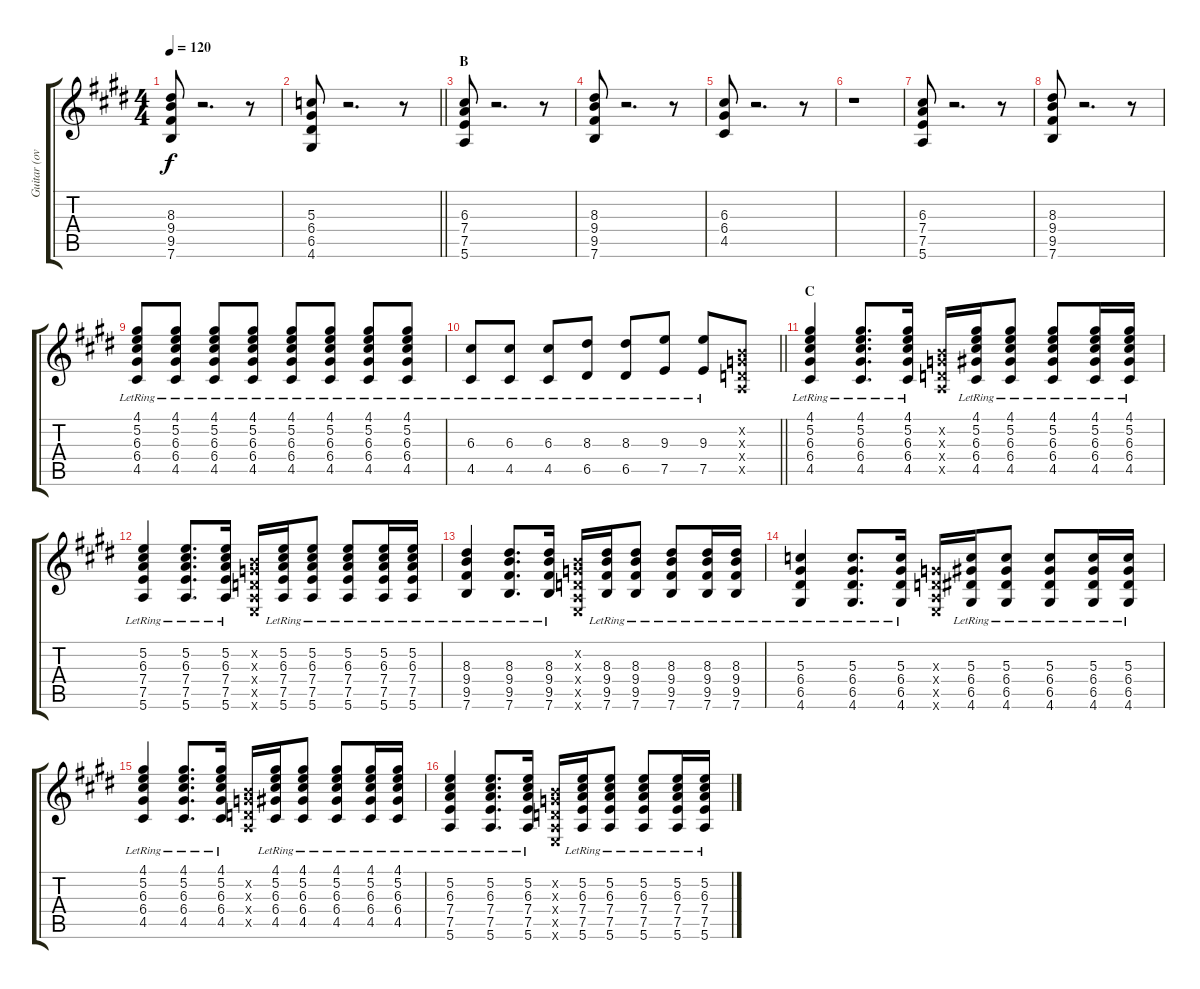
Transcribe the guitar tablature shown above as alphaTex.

\track ("Guitar (overdrive)" "Guitar (ov") {instrument overdrivenguitar}
\staff {score tabs}
\tuning (E4 B3 G3 D3 A2 E2) {hide}
\ts (4 4)
\tempo 120
\clef g2
\ks e
(8.3 9.4 9.5 7.6).8{dy f} r.2{d} r.8 |
\barLineRight lightlight
(5.3 6.4 6.5 4.6).8 r.2{d} r.8 |
\section ("" "B")
(6.3 7.4 7.5 5.6).8 r.2{d} r.8 |
(8.3 9.4 9.5 7.6).8 r.2{d} r.8 |
(6.3 6.4 4.5).8 r.2{d} r.8 |
r.1 |
(6.3 7.4 7.5 5.6).8 r.2{d} r.8 |
(8.3 9.4 9.5 7.6).8 r.2{d} r.8 |
(4.1{lr} 5.2{lr} 6.3{lr} 6.4{lr} 4.5{lr}).8 (4.1{lr} 5.2{lr} 6.3{lr} 6.4{lr} 4.5{lr}).8 (4.1{lr} 5.2{lr} 6.3{lr} 6.4{lr} 4.5{lr}).8 (4.1{lr} 5.2{lr} 6.3{lr} 6.4{lr} 4.5{lr}).8 (4.1{lr} 5.2{lr} 6.3{lr} 6.4{lr} 4.5{lr}).8 (4.1{lr} 5.2{lr} 6.3{lr} 6.4{lr} 4.5{lr}).8 (4.1{lr} 5.2{lr} 6.3{lr} 6.4{lr} 4.5{lr}).8 (4.1{lr} 5.2{lr} 6.3{lr} 6.4{lr} 4.5{lr}).8 |
\barLineRight lightlight
(6.3{lr} 4.5{lr}).8 (6.3{lr} 4.5{lr}).8 (6.3{lr} 4.5{lr}).8 (8.3{lr} 6.5{lr}).8 (8.3{lr} 6.5{lr}).8 (9.3{lr} 7.5{lr}).8 (9.3{lr} 7.5{lr}).8 (0.2{x} 0.3{x} 0.4{x} 0.5{x}).8 |
\section ("" "C")
(4.1{lr} 5.2{lr} 6.3{lr} 6.4{lr} 4.5{lr}).4 (4.1{lr} 5.2{lr} 6.3{lr} 6.4{lr} 4.5{lr}).8{d} (4.1{lr} 5.2{lr} 6.3{lr} 6.4{lr} 4.5{lr}).16 (0.2{x} 0.3{x} 0.4{x} 0.5{x}).16 (4.1{lr} 5.2{lr} 6.3{lr} 6.4{lr} 4.5{lr}).16 (4.1{lr} 5.2{lr} 6.3{lr} 6.4{lr} 4.5{lr}).8 (4.1{lr} 5.2{lr} 6.3{lr} 6.4{lr} 4.5{lr}).8 (4.1{lr} 5.2{lr} 6.3{lr} 6.4{lr} 4.5{lr}).16 (4.1{lr} 5.2{lr} 6.3{lr} 6.4{lr} 4.5{lr}).16 |
(5.2{lr} 6.3{lr} 7.4{lr} 7.5{lr} 5.6{lr}).4 (5.2{lr} 6.3{lr} 7.4{lr} 7.5{lr} 5.6{lr}).8{d} (5.2{lr} 6.3{lr} 7.4{lr} 7.5{lr} 5.6{lr}).16 (0.2{x} 0.3{x} 0.4{x} 0.5{x} 0.6{x}).16 (5.2{lr} 6.3{lr} 7.4{lr} 7.5{lr} 5.6{lr}).16 (5.2{lr} 6.3{lr} 7.4{lr} 7.5{lr} 5.6{lr}).8 (5.2{lr} 6.3{lr} 7.4{lr} 7.5{lr} 5.6{lr}).8 (5.2{lr} 6.3{lr} 7.4{lr} 7.5{lr} 5.6{lr}).16 (5.2{lr} 6.3{lr} 7.4{lr} 7.5{lr} 5.6{lr}).16 |
(8.3{lr} 9.4{lr} 9.5{lr} 7.6{lr}).4 (8.3{lr} 9.4{lr} 9.5{lr} 7.6{lr}).8{d} (8.3{lr} 9.4{lr} 9.5{lr} 7.6{lr}).16 (0.2{x} 0.3{x} 0.4{x} 0.5{x} 0.6{x}).16 (8.3{lr} 9.4{lr} 9.5{lr} 7.6{lr}).16 (8.3{lr} 9.4{lr} 9.5{lr} 7.6{lr}).8 (8.3{lr} 9.4{lr} 9.5{lr} 7.6{lr}).8 (8.3{lr} 9.4{lr} 9.5{lr} 7.6{lr}).16 (8.3{lr} 9.4{lr} 9.5{lr} 7.6{lr}).16 |
(5.3{lr} 6.4{lr} 6.5{lr} 4.6{lr}).4 (5.3{lr} 6.4{lr} 6.5{lr} 4.6{lr}).8{d} (5.3{lr} 6.4{lr} 6.5{lr} 4.6{lr}).16 (0.3{x} 0.4{x} 0.5{x} 0.6{x}).16 (5.3{lr} 6.4{lr} 6.5{lr} 4.6{lr}).16 (5.3{lr} 6.4{lr} 6.5{lr} 4.6{lr}).8 (5.3{lr} 6.4{lr} 6.5{lr} 4.6{lr}).8 (5.3{lr} 6.4{lr} 6.5{lr} 4.6{lr}).16 (5.3{lr} 6.4{lr} 6.5{lr} 4.6{lr}).16 |
(4.1{lr} 5.2{lr} 6.3{lr} 6.4{lr} 4.5{lr}).4 (4.1{lr} 5.2{lr} 6.3{lr} 6.4{lr} 4.5{lr}).8{d} (4.1{lr} 5.2{lr} 6.3{lr} 6.4{lr} 4.5{lr}).16 (0.2{x} 0.3{x} 0.4{x} 0.5{x}).16 (4.1{lr} 5.2{lr} 6.3{lr} 6.4{lr} 4.5{lr}).16 (4.1{lr} 5.2{lr} 6.3{lr} 6.4{lr} 4.5{lr}).8 (4.1{lr} 5.2{lr} 6.3{lr} 6.4{lr} 4.5{lr}).8 (4.1{lr} 5.2{lr} 6.3{lr} 6.4{lr} 4.5{lr}).16 (4.1{lr} 5.2{lr} 6.3{lr} 6.4{lr} 4.5{lr}).16 |
(5.2{lr} 6.3{lr} 7.4{lr} 7.5{lr} 5.6{lr}).4 (5.2{lr} 6.3{lr} 7.4{lr} 7.5{lr} 5.6{lr}).8{d} (5.2{lr} 6.3{lr} 7.4{lr} 7.5{lr} 5.6{lr}).16 (0.2{x} 0.3{x} 0.4{x} 0.5{x} 0.6{x}).16 (5.2{lr} 6.3{lr} 7.4{lr} 7.5{lr} 5.6{lr}).16 (5.2{lr} 6.3{lr} 7.4{lr} 7.5{lr} 5.6{lr}).8 (5.2{lr} 6.3{lr} 7.4{lr} 7.5{lr} 5.6{lr}).8 (5.2{lr} 6.3{lr} 7.4{lr} 7.5{lr} 5.6{lr}).16 (5.2{lr} 6.3{lr} 7.4{lr} 7.5{lr} 5.6{lr}).16
